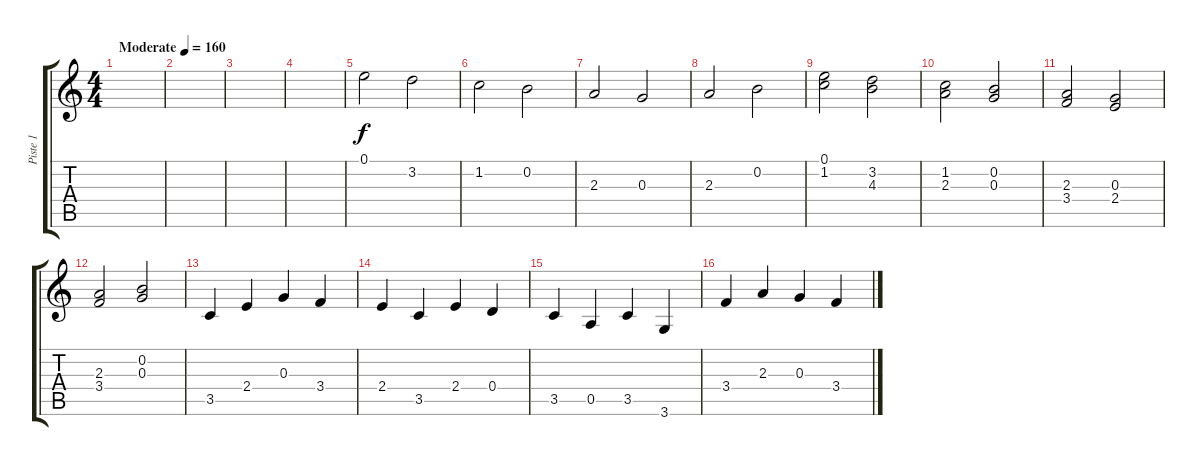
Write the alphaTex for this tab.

\track ("Piste 1" "Piste 1") {instrument acousticguitarsteel}
\staff {score tabs}
\tuning (E4 B3 G3 D3 A2 E2) {hide}
\ts (4 4)
\tempo (160 "Moderate")
\clef g2
\ks c
|
|
|
|
0.1.2 3.2.2 |
1.2.2 0.2.2 |
2.3.2 0.3.2 |
2.3.2 0.2.2 |
(0.1 1.2).2 (3.2 4.3).2 |
(1.2 2.3).2 (0.2 0.3).2 |
(2.3 3.4).2 (0.3 2.4).2 |
(2.3 3.4).2 (0.2 0.3).2 |
3.5.4 2.4.4 0.3.4 3.4.4 |
2.4.4 3.5.4 2.4.4 0.4.4 |
3.5.4 0.5.4 3.5.4 3.6.4 |
3.4.4 2.3.4 0.3.4 3.4.4
